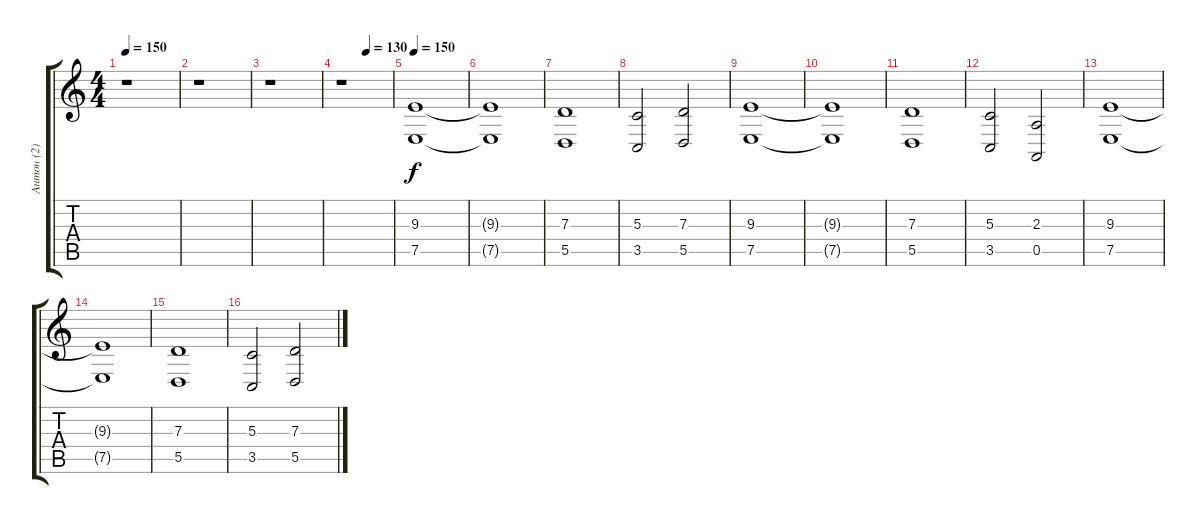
\track ("Антон (2) - клавиши" "Антон (2) ") {instrument acousticgrandpiano}
\staff {score tabs}
\tuning (E4 B3 G3 D3 A2 E2) {hide}
\ts (4 4)
\tempo 150
\clef g2
\ks c
r.1{dy f} |
r.1 |
r.1 |
\tempo (130 0.5)
r.1 |
\tempo 150
(9.3 7.5).1 |
(9.3{t} 7.5{t}).1 |
(7.3 5.5).1 |
(5.3 3.5).2 (7.3 5.5).2 |
(9.3 7.5).1 |
(9.3{t} 7.5{t}).1 |
(7.3 5.5).1 |
(5.3 3.5).2 (2.3 0.5).2 |
(9.3 7.5).1 |
(9.3{t} 7.5{t}).1 |
(7.3 5.5).1 |
(5.3 3.5).2 (7.3 5.5).2
